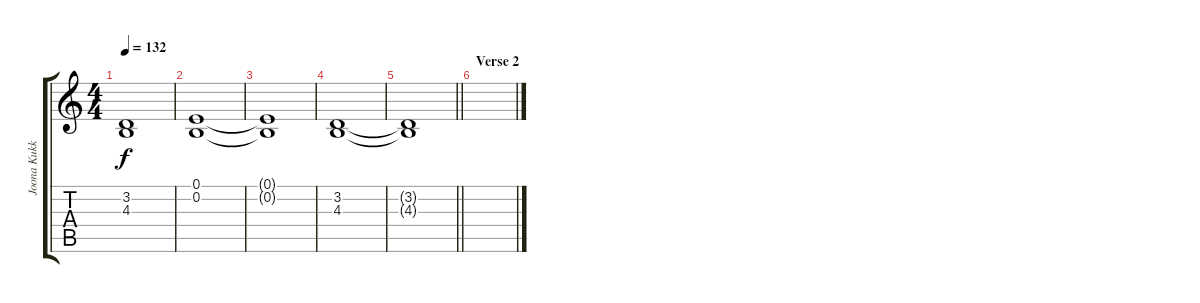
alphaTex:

\track ("Joona Kukkola (keyboard)" "Joona Kukk") {instrument choiraahs}
\staff {score tabs}
\tuning (E4 B3 G3 D3 A2 E2) {hide}
\ts (4 4)
\tempo 132
\clef g2
\ks c
(3.2{t} 4.3{t}).1{dy f} |
(0.1 0.2).1 |
(0.1{t} 0.2{t}).1 |
(3.2 4.3).1 |
\barLineRight lightlight
(3.2{t} 4.3{t}).1 |
\section ("" "Verse 2")
